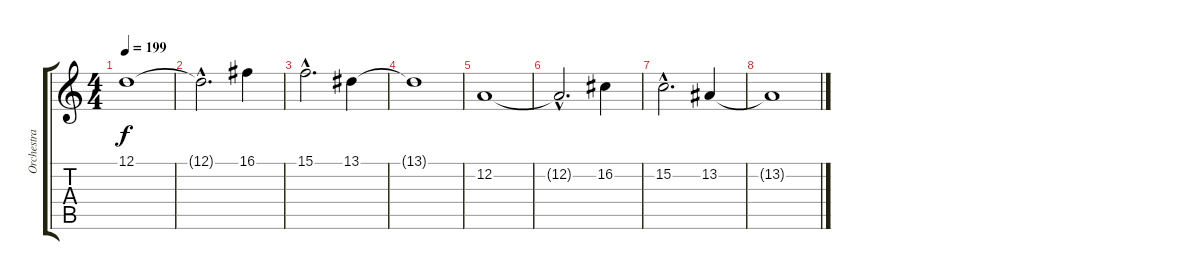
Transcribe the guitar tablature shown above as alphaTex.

\track ("Orchestra (Synth)" "Orchestra ") {instrument stringensemble2}
\staff {score tabs}
\tuning (D4 A3 F3 C3 G2 D2) {hide}
\ts (4 4)
\tempo 199
\clef g2
\ks c
12.1.1{dy f} |
12.1{hac t}.2{d} 16.1.4 |
15.1{hac}.2{d} 13.1.4 |
13.1{t}.1 |
12.2.1 |
12.2{hac t}.2{d} 16.2.4 |
15.2{hac}.2{d} 13.2.4 |
13.2{t}.1
